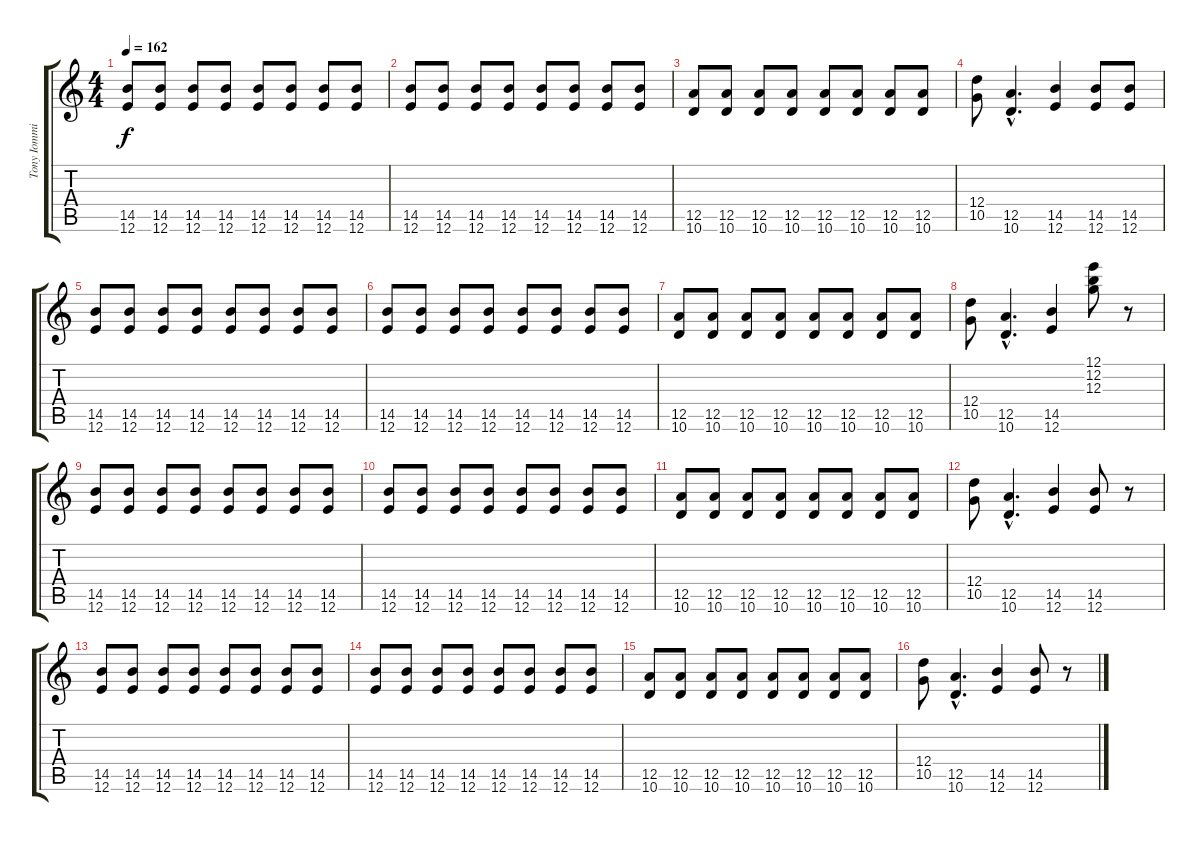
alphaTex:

\track ("Tony Iommi" "Tony Iommi") {instrument overdrivenguitar}
\staff {score tabs}
\tuning (E4 B3 G3 D3 A2 E2) {hide}
\ts (4 4)
\tempo 162
\clef g2
\ks c
(14.5 12.6).8{dy f} (14.5 12.6).8 (14.5 12.6).8 (14.5 12.6).8 (14.5 12.6).8 (14.5 12.6).8 (14.5 12.6).8 (14.5 12.6).8 |
(14.5 12.6).8 (14.5 12.6).8 (14.5 12.6).8 (14.5 12.6).8 (14.5 12.6).8 (14.5 12.6).8 (14.5 12.6).8 (14.5 12.6).8 |
(12.5 10.6).8 (12.5 10.6).8 (12.5 10.6).8 (12.5 10.6).8 (12.5 10.6).8 (12.5 10.6).8 (12.5 10.6).8 (12.5 10.6).8 |
(12.4 10.5).8 (12.5{hac} 10.6{hac}).4{d} (14.5 12.6).4 (14.5 12.6).8 (14.5 12.6).8 |
(14.5 12.6).8 (14.5 12.6).8 (14.5 12.6).8 (14.5 12.6).8 (14.5 12.6).8 (14.5 12.6).8 (14.5 12.6).8 (14.5 12.6).8 |
(14.5 12.6).8 (14.5 12.6).8 (14.5 12.6).8 (14.5 12.6).8 (14.5 12.6).8 (14.5 12.6).8 (14.5 12.6).8 (14.5 12.6).8 |
(12.5 10.6).8 (12.5 10.6).8 (12.5 10.6).8 (12.5 10.6).8 (12.5 10.6).8 (12.5 10.6).8 (12.5 10.6).8 (12.5 10.6).8 |
(12.4 10.5).8 (12.5{hac} 10.6{hac}).4{d} (14.5 12.6).4 (12.1 12.2 12.3).8 r.8 |
(14.5 12.6).8 (14.5 12.6).8 (14.5 12.6).8 (14.5 12.6).8 (14.5 12.6).8 (14.5 12.6).8 (14.5 12.6).8 (14.5 12.6).8 |
(14.5 12.6).8 (14.5 12.6).8 (14.5 12.6).8 (14.5 12.6).8 (14.5 12.6).8 (14.5 12.6).8 (14.5 12.6).8 (14.5 12.6).8 |
(12.5 10.6).8 (12.5 10.6).8 (12.5 10.6).8 (12.5 10.6).8 (12.5 10.6).8 (12.5 10.6).8 (12.5 10.6).8 (12.5 10.6).8 |
(12.4 10.5).8 (12.5{hac} 10.6{hac}).4{d} (14.5 12.6).4 (14.5 12.6).8 r.8 |
(14.5 12.6).8 (14.5 12.6).8 (14.5 12.6).8 (14.5 12.6).8 (14.5 12.6).8 (14.5 12.6).8 (14.5 12.6).8 (14.5 12.6).8 |
(14.5 12.6).8 (14.5 12.6).8 (14.5 12.6).8 (14.5 12.6).8 (14.5 12.6).8 (14.5 12.6).8 (14.5 12.6).8 (14.5 12.6).8 |
(12.5 10.6).8 (12.5 10.6).8 (12.5 10.6).8 (12.5 10.6).8 (12.5 10.6).8 (12.5 10.6).8 (12.5 10.6).8 (12.5 10.6).8 |
(12.4 10.5).8 (12.5{hac} 10.6{hac}).4{d} (14.5 12.6).4 (14.5 12.6).8 r.8
